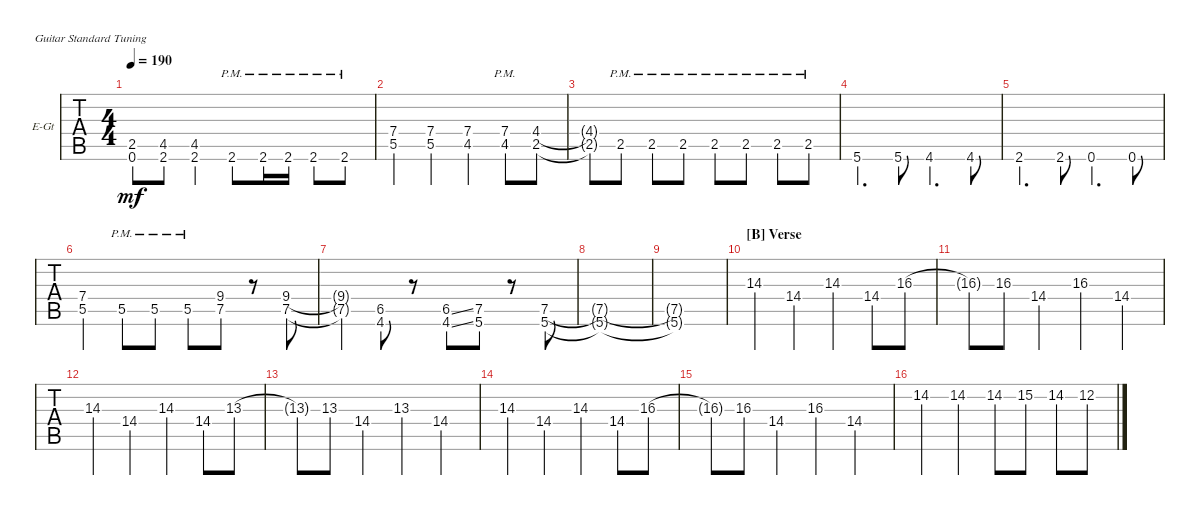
\defaultSystemsLayout 4
\bracketExtendMode groupsimilarinstruments
\firstSystemTrackNameOrientation horizontal
\otherSystemsTrackNameOrientation horizontal
\track ("Cole Train" "E-Gt") {instrument distortionguitar}
\staff {tabs}
\tuning (E4 B3 G3 D3 A2 E2)
\ts (4 4)
\tempo 190
\clef g2
\scale
0.25
\ks c
(0.6{t} 2.5{t}).8{dy mf} (2.6 4.5).8 (2.6 4.5).4 2.6{pm}.8 2.6{pm}.16 2.6{pm}.16 2.6{pm}.8 2.6{pm}.8 |
\scale
0.25 (5.5 7.4).4 (5.5 7.4).4 (4.5 7.4).4 (4.5{pm} 7.4{pm}).8 (2.5 4.4).8 |
\scale
0.25 (2.5{t} 4.4{t}).8 2.5{pm}.8 2.5{pm}.8 2.5{pm}.8 2.5{pm}.8 2.5{pm}.8 2.5{pm}.8 2.5{pm}.8 |
\scale
0.25 5.6.4{d} 5.6.8 4.6.4{d} 4.6.8 |
\scale
0.25 2.6.4{d} 2.6.8 0.6.4{d} 0.6.8 |
\scale
0.25 (5.5 7.4).4 5.5{pm}.8 5.5{pm}.8 5.5{pm}.8 (7.5 9.4).8 r.8 (7.5 9.4).8 |
\scale
0.25 (7.5{t} 9.4{t}).4 (4.6 6.5).8 r.8 (4.6{ss} 6.5{ss}).8 (5.6 7.5).8 r.8 (5.6 7.5).8 |
\scale
0.25 (5.6{t} 7.5{t}).1 |
\scale
0.25 (5.6{t} 7.5{t}).1 |
\section ("B" "Verse")
\scale
0.25 14.3.4 14.4.4 14.3.4 14.4.8 16.3.8 |
\scale
0.25 16.3{t}.8 16.3.8 14.4.4 16.3.4 14.4.4 |
\scale
0.25 14.3.4 14.4.4 14.3.4 14.4.8 13.3.8 |
\scale
0.25 13.3{t}.8 13.3.8 14.4.4 13.3.4 14.4.4 |
\scale
0.25 14.3.4 14.4.4 14.3.4 14.4.8 16.3.8 |
\scale
0.25 16.3{t}.8 16.3.8 14.4.4 16.3.4 14.4.4 |
\scale
0.25 14.2.4 14.2.4 14.2.8 15.2.8 14.2.8 12.2.8
